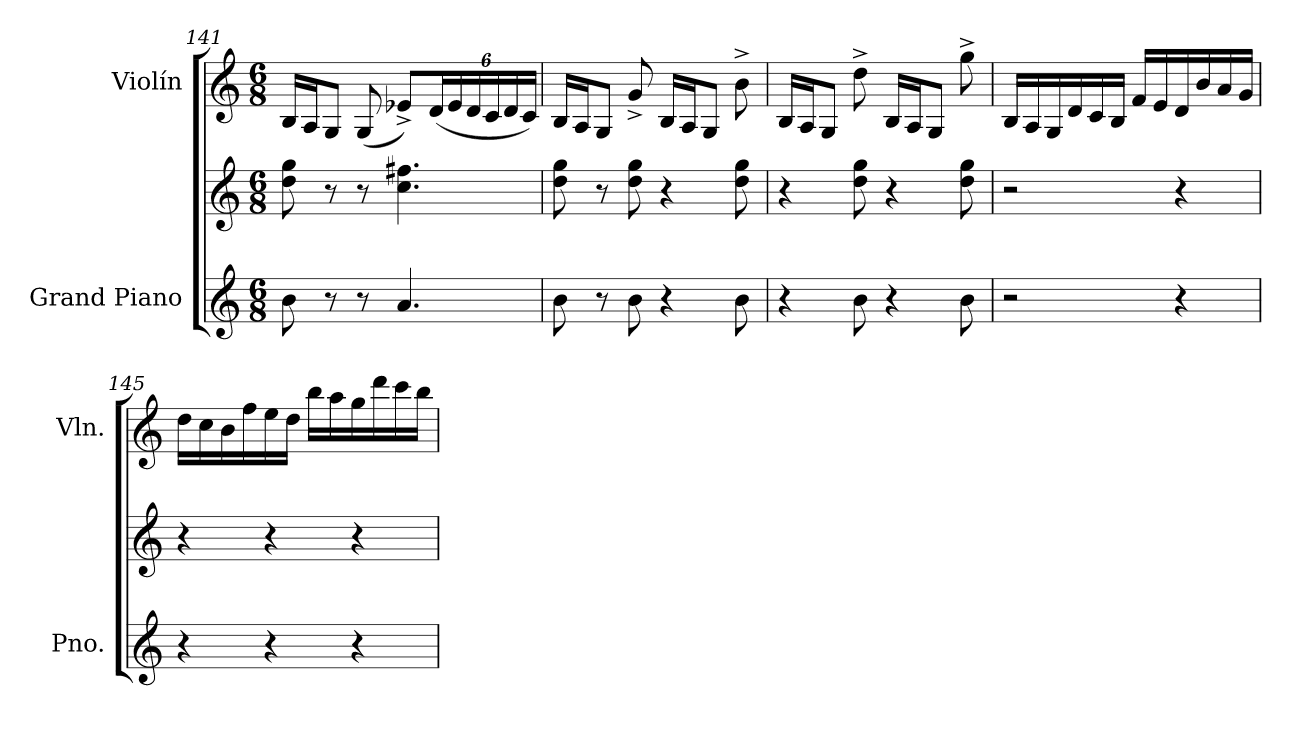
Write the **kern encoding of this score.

**kern	**kern	**kern
*part2	*part2	*part1
*staff3	*staff2	*staff1
*I"Grand Piano	*	*I"Violín
*I'Pno.	*	*I'Vln.
!!LO:LB:g=z
*clefG2	*clefG2	*clefG2
*k[]	*k[]	*k[]
*M6/8	*M6/8	*M6/8
=141	=141	=141
8b\	8dd\ 8gg\	16B/LL
.	.	16A/J
8r	8r	8G/J
8r	8r	(8G/
4.a/	4.cc\ 4.ff#X\	8e-X^/L)
*	*	*Xbrackettup
.	.	(24d/L
.	.	24e-/
.	.	24d/
.	.	24c/
.	.	24d/
.	.	24c/JJ)
=142	=142	=142
8b\	8dd\ 8gg\	16B/LL
.	.	16A/J
8r	8r	8G/J
8b\	8dd\ 8gg\	8g^/
4r	4r	16B/LL
.	.	16A/J
.	.	8G/J
8b\	8dd\ 8gg\	8b^\
=143	=143	=143
4r	4r	16B/LL
.	.	16A/J
.	.	8G/J
8b\	8dd\ 8gg\	8dd^\
4r	4r	16B/LL
.	.	16A/J
.	.	8G/J
8b\	8dd\ 8gg\	8gg^\
!!LO:PB:g=z
=144	=144	=144
2r	2r	16B/LL
.	.	16A/
.	.	16G/
.	.	16d/
.	.	16c/
.	.	16B/JJ
.	.	16f/LL
.	.	16e/
4r	4r	16d/
.	.	16b/
.	.	16a/
.	.	16g/JJ
=145	=145	=145
4r	4r	16dd\LL
.	.	16cc\
.	.	16b\
.	.	16ff\
4r	4r	16ee\
.	.	16dd\JJ
.	.	16bb\LL
.	.	16aa\
4r	4r	16gg\
.	.	16ddd\
.	.	16ccc\
.	.	16bb\JJ
=	=	=
*-	*-	*-
